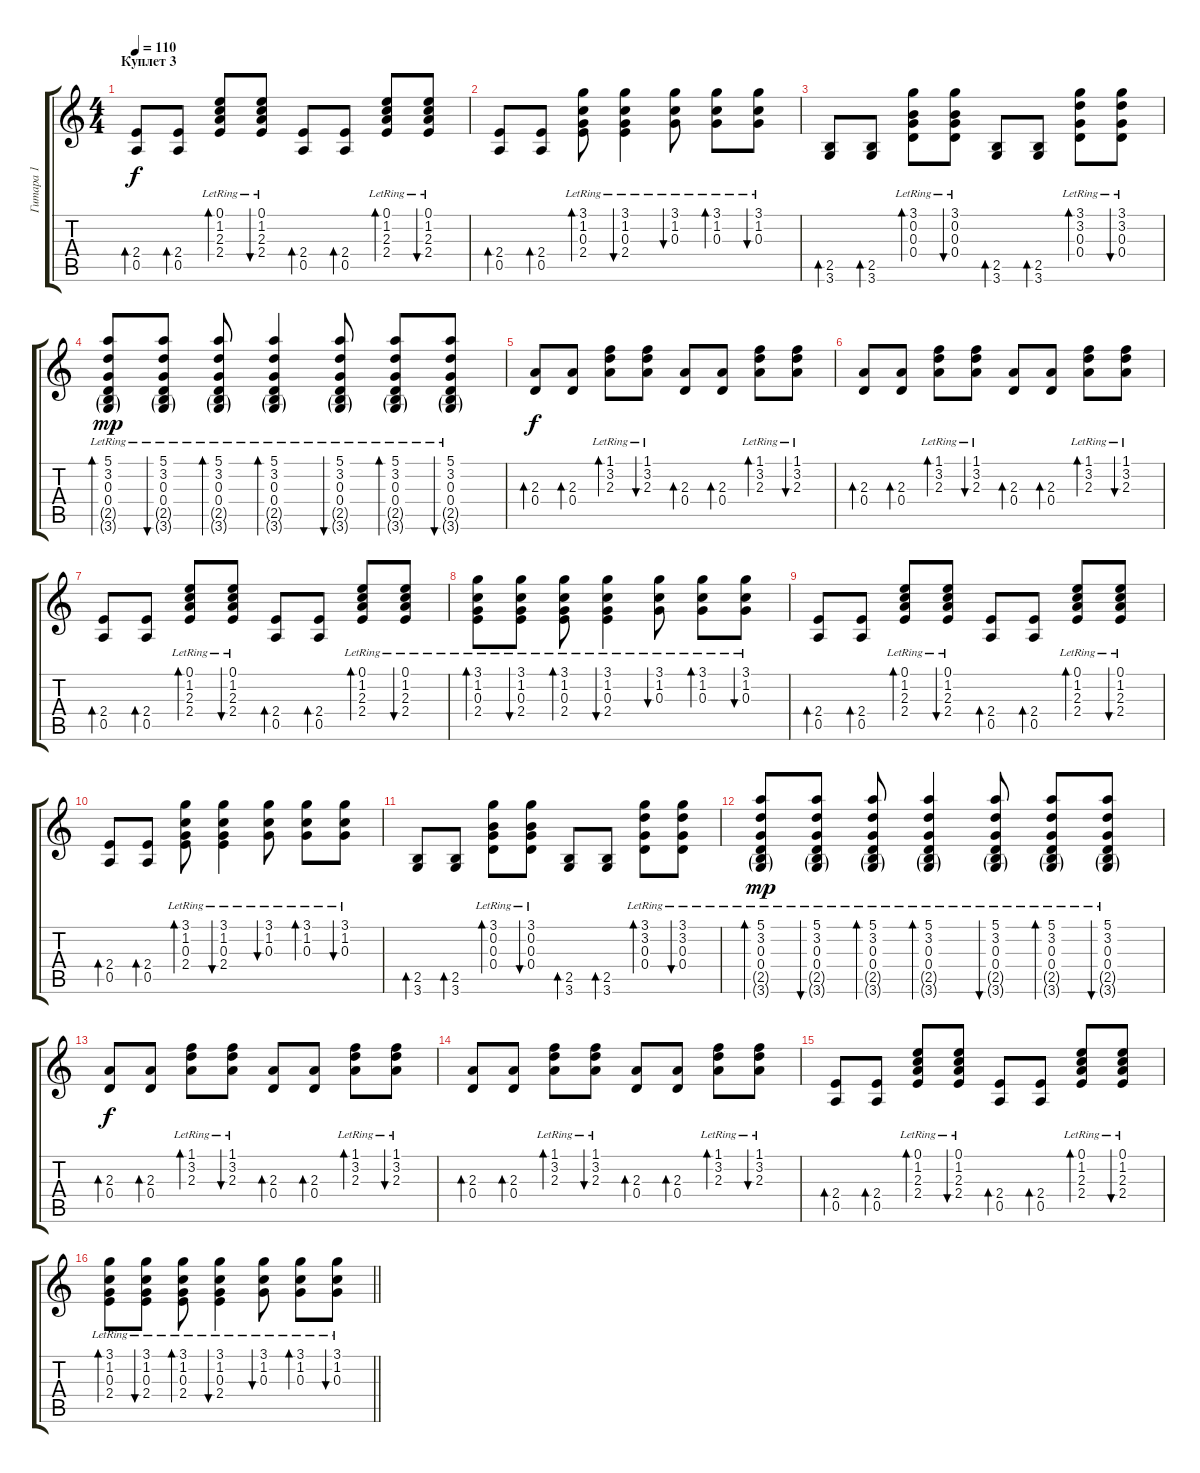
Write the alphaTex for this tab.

\track ("Гитара 1" "Гитара 1") {instrument acousticguitarsteel}
\staff {score tabs}
\tuning (E4 B3 G3 D3 A2 E2) {hide}
\ts (4 4)
\section ("" "Куплет 3")
\tempo 110
\clef g2
\ks c
(2.4 0.5).8{bd 30 dy f} (2.4 0.5).8{bd 30} (0.1{lr} 1.2{lr} 2.3{lr} 2.4{lr}).8{bd 30} (0.1{lr} 1.2{lr} 2.3{lr} 2.4{lr}).8{bu 30} (2.4 0.5).8{bd 30} (2.4 0.5).8{bd 30} (0.1{lr} 1.2{lr} 2.3{lr} 2.4{lr}).8{bd 30} (0.1{lr} 1.2{lr} 2.3{lr} 2.4{lr}).8{bu 30} |
(2.4 0.5).8{bd 30} (2.4 0.5).8{bd 30} (3.1{lr} 1.2{lr} 0.3{lr} 2.4{lr}).8{bd 30} (3.1{lr} 1.2{lr} 0.3{lr} 2.4{lr}).4{bu 30} (3.1{lr} 1.2{lr} 0.3{lr}).8{bu 30} (3.1{lr} 1.2{lr} 0.3{lr}).8{bd 30} (3.1{lr} 1.2{lr} 0.3{lr}).8{bu 30} |
(2.5 3.6).8{bd 30} (2.5 3.6).8{bd 30} (3.1{lr} 0.2{lr} 0.3{lr} 0.4{lr}).8{bd 30} (3.1{lr} 0.2{lr} 0.3{lr} 0.4{lr}).8{bu 30} (2.5 3.6).8{bd 30} (2.5 3.6).8{bd 30} (3.1{lr} 3.2{lr} 0.3{lr} 0.4{lr}).8{bd 30} (3.1{lr} 3.2{lr} 0.3{lr} 0.4{lr}).8{bu 30} |
(5.1{lr} 3.2{lr} 0.3{lr} 0.4{lr} 2.5{g lr} 3.6{g lr}).8{bd 30 dy mp} (5.1{lr} 3.2{lr} 0.3{lr} 0.4{lr} 2.5{g lr} 3.6{g lr}).8{bu 30} (5.1{lr} 3.2{lr} 0.3{lr} 0.4{lr} 2.5{g lr} 3.6{g lr}).8{bd 30} (5.1{lr} 3.2{lr} 0.3{lr} 0.4{lr} 2.5{g lr} 3.6{g lr}).4{bd 30} (5.1{lr} 3.2{lr} 0.3{lr} 0.4{lr} 2.5{g lr} 3.6{g lr}).8{bu 30} (5.1{lr} 3.2{lr} 0.3{lr} 0.4{lr} 2.5{g lr} 3.6{g lr}).8{bd 30} (5.1{lr} 3.2{lr} 0.3{lr} 0.4{lr} 2.5{g lr} 3.6{g lr}).8{bu 30} |
(2.3 0.4).8{bd 30 dy f} (2.3 0.4).8{bd 30} (1.1{lr} 3.2{lr} 2.3{lr}).8{bd 30} (1.1{lr} 3.2{lr} 2.3{lr}).8{bu 30} (2.3 0.4).8{bd 30} (2.3 0.4).8{bd 30} (1.1{lr} 3.2{lr} 2.3{lr}).8{bd 30} (1.1{lr} 3.2{lr} 2.3{lr}).8{bu 30} |
(2.3 0.4).8{bd 30} (2.3 0.4).8{bd 30} (1.1{lr} 3.2{lr} 2.3{lr}).8{bd 30} (1.1{lr} 3.2{lr} 2.3{lr}).8{bu 30} (2.3 0.4).8{bd 30} (2.3 0.4).8{bd 30} (1.1{lr} 3.2{lr} 2.3{lr}).8{bd 30} (1.1{lr} 3.2{lr} 2.3{lr}).8{bu 30} |
(2.4 0.5).8{bd 30} (2.4 0.5).8{bd 30} (0.1{lr} 1.2{lr} 2.3{lr} 2.4{lr}).8{bd 30} (0.1{lr} 1.2{lr} 2.3{lr} 2.4{lr}).8{bu 30} (2.4 0.5).8{bd 30} (2.4 0.5).8{bd 30} (0.1{lr} 1.2{lr} 2.3{lr} 2.4{lr}).8{bd 30} (0.1{lr} 1.2{lr} 2.3{lr} 2.4{lr}).8{bu 30} |
(3.1{lr} 1.2{lr} 0.3{lr} 2.4{lr}).8{bd 30} (3.1{lr} 1.2{lr} 0.3{lr} 2.4{lr}).8{bu 30} (3.1{lr} 1.2{lr} 0.3{lr} 2.4{lr}).8{bd 30} (3.1{lr} 1.2{lr} 0.3{lr} 2.4{lr}).4{bu 30} (3.1{lr} 1.2{lr} 0.3{lr}).8{bu 30} (3.1{lr} 1.2{lr} 0.3{lr}).8{bd 30} (3.1{lr} 1.2{lr} 0.3{lr}).8{bu 30} |
(2.4 0.5).8{bd 30} (2.4 0.5).8{bd 30} (0.1{lr} 1.2{lr} 2.3{lr} 2.4{lr}).8{bd 30} (0.1{lr} 1.2{lr} 2.3{lr} 2.4{lr}).8{bu 30} (2.4 0.5).8{bd 30} (2.4 0.5).8{bd 30} (0.1{lr} 1.2{lr} 2.3{lr} 2.4{lr}).8{bd 30} (0.1{lr} 1.2{lr} 2.3{lr} 2.4{lr}).8{bu 30} |
(2.4 0.5).8{bd 30} (2.4 0.5).8{bd 30} (3.1{lr} 1.2{lr} 0.3{lr} 2.4{lr}).8{bd 30} (3.1{lr} 1.2{lr} 0.3{lr} 2.4{lr}).4{bu 30} (3.1{lr} 1.2{lr} 0.3{lr}).8{bu 30} (3.1{lr} 1.2{lr} 0.3{lr}).8{bd 30} (3.1{lr} 1.2{lr} 0.3{lr}).8{bu 30} |
(2.5 3.6).8{bd 30} (2.5 3.6).8{bd 30} (3.1{lr} 0.2{lr} 0.3{lr} 0.4{lr}).8{bd 30} (3.1{lr} 0.2{lr} 0.3{lr} 0.4{lr}).8{bu 30} (2.5 3.6).8{bd 30} (2.5 3.6).8{bd 30} (3.1{lr} 3.2{lr} 0.3{lr} 0.4{lr}).8{bd 30} (3.1{lr} 3.2{lr} 0.3{lr} 0.4{lr}).8{bu 30} |
(5.1{lr} 3.2{lr} 0.3{lr} 0.4{lr} 2.5{g lr} 3.6{g lr}).8{bd 30 dy mp} (5.1{lr} 3.2{lr} 0.3{lr} 0.4{lr} 2.5{g lr} 3.6{g lr}).8{bu 30} (5.1{lr} 3.2{lr} 0.3{lr} 0.4{lr} 2.5{g lr} 3.6{g lr}).8{bd 30} (5.1{lr} 3.2{lr} 0.3{lr} 0.4{lr} 2.5{g lr} 3.6{g lr}).4{bd 30} (5.1{lr} 3.2{lr} 0.3{lr} 0.4{lr} 2.5{g lr} 3.6{g lr}).8{bu 30} (5.1{lr} 3.2{lr} 0.3{lr} 0.4{lr} 2.5{g lr} 3.6{g lr}).8{bd 30} (5.1{lr} 3.2{lr} 0.3{lr} 0.4{lr} 2.5{g lr} 3.6{g lr}).8{bu 30} |
(2.3 0.4).8{bd 30 dy f} (2.3 0.4).8{bd 30} (1.1{lr} 3.2{lr} 2.3{lr}).8{bd 30} (1.1{lr} 3.2{lr} 2.3{lr}).8{bu 30} (2.3 0.4).8{bd 30} (2.3 0.4).8{bd 30} (1.1{lr} 3.2{lr} 2.3{lr}).8{bd 30} (1.1{lr} 3.2{lr} 2.3{lr}).8{bu 30} |
(2.3 0.4).8{bd 30} (2.3 0.4).8{bd 30} (1.1{lr} 3.2{lr} 2.3{lr}).8{bd 30} (1.1{lr} 3.2{lr} 2.3{lr}).8{bu 30} (2.3 0.4).8{bd 30} (2.3 0.4).8{bd 30} (1.1{lr} 3.2{lr} 2.3{lr}).8{bd 30} (1.1{lr} 3.2{lr} 2.3{lr}).8{bu 30} |
(2.4 0.5).8{bd 30} (2.4 0.5).8{bd 30} (0.1{lr} 1.2{lr} 2.3{lr} 2.4{lr}).8{bd 30} (0.1{lr} 1.2{lr} 2.3{lr} 2.4{lr}).8{bu 30} (2.4 0.5).8{bd 30} (2.4 0.5).8{bd 30} (0.1{lr} 1.2{lr} 2.3{lr} 2.4{lr}).8{bd 30} (0.1{lr} 1.2{lr} 2.3{lr} 2.4{lr}).8{bu 30} |
\barLineRight lightlight
(3.1{lr} 1.2{lr} 0.3{lr} 2.4{lr}).8{bd 30} (3.1{lr} 1.2{lr} 0.3{lr} 2.4{lr}).8{bu 30} (3.1{lr} 1.2{lr} 0.3{lr} 2.4{lr}).8{bd 30} (3.1{lr} 1.2{lr} 0.3{lr} 2.4{lr}).4{bu 30} (3.1{lr} 1.2{lr} 0.3{lr}).8{bu 30} (3.1{lr} 1.2{lr} 0.3{lr}).8{bd 30} (3.1{lr} 1.2{lr} 0.3{lr}).8{bu 30}
